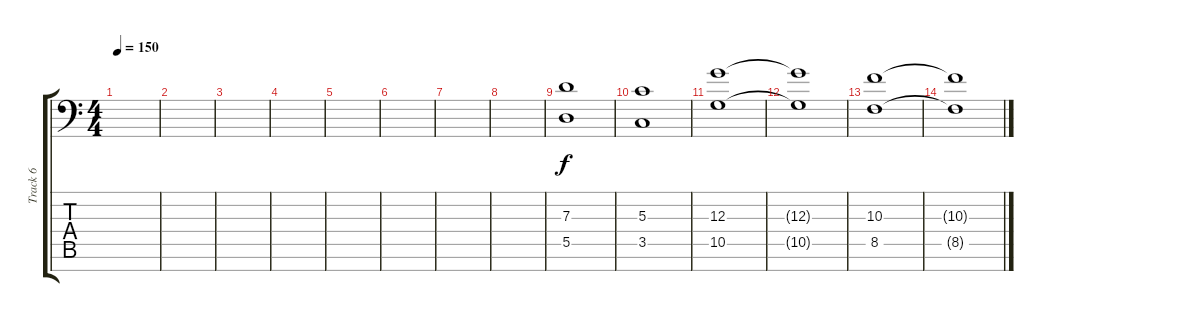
\track ("Track 6" "Track 6") {instrument tubularbells}
\staff {score tabs}
\tuning (E4 B3 G3 D3 A2 E2 A1) {hide}
\ts (4 4)
\tempo 150
\clef f4
\ks c
|
|
|
|
|
|
|
|
(7.3 5.5).1{instrument stringensemble1} |
(5.3 3.5).1 |
(12.3 10.5).1 |
(12.3{t} 10.5{t}).1 |
(10.3 8.5).1 |
(10.3{t} 8.5{t}).1
